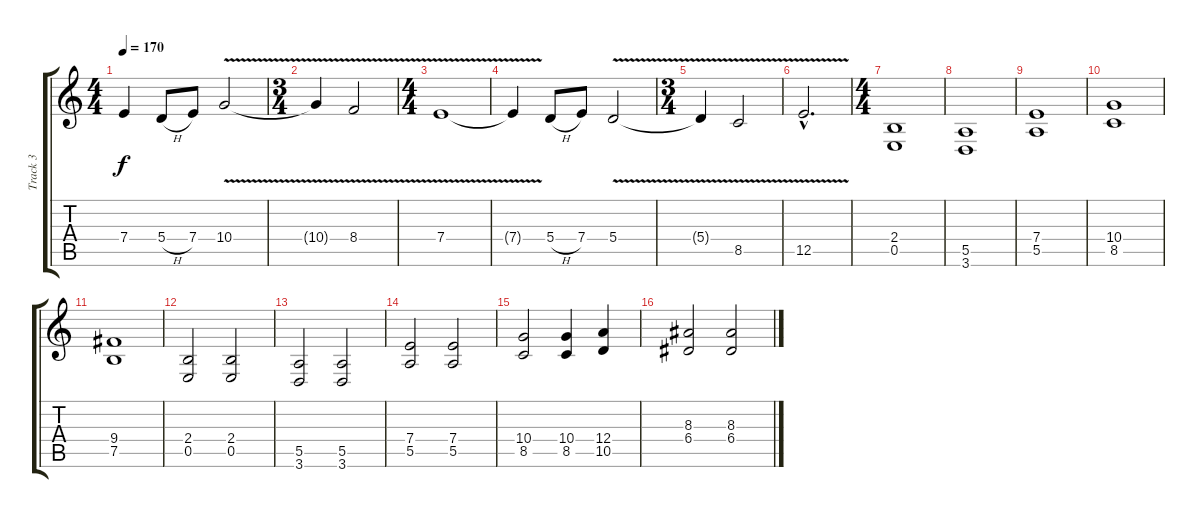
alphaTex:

\track ("Track 3" "Track 3") {instrument overdrivenguitar}
\staff {score tabs}
\tuning (B3 Gb3 D3 A2 E2 B1) {hide}
\ts (4 4)
\tempo 170
\clef g2
\ks c
7.4{t}.4{dy f} 5.4{h}.8 7.4.8 10.4{v}.2 |
\ts (3 4)
10.4{t}.4 8.4{v}.2 |
\ts (4 4)
7.4{v}.1 |
7.4{t}.4 5.4{h}.8 7.4.8 5.4{v}.2 |
\ts (3 4)
5.4{t}.4 8.5{v}.2 |
12.5{v hac}.2{d} |
\ts (4 4)
(2.4 0.5).1 |
(5.5 3.6).1 |
(7.4 5.5).1 |
(10.4 8.5).1 |
(9.4 7.5).1 |
(2.4 0.5).2 (2.4 0.5).2 |
(5.5 3.6).2 (5.5 3.6).2 |
(7.4 5.5).2 (7.4 5.5).2 |
(10.4 8.5).2 (10.4 8.5).4 (12.4 10.5).4 |
(8.3 6.4).2 (8.3 6.4).2
